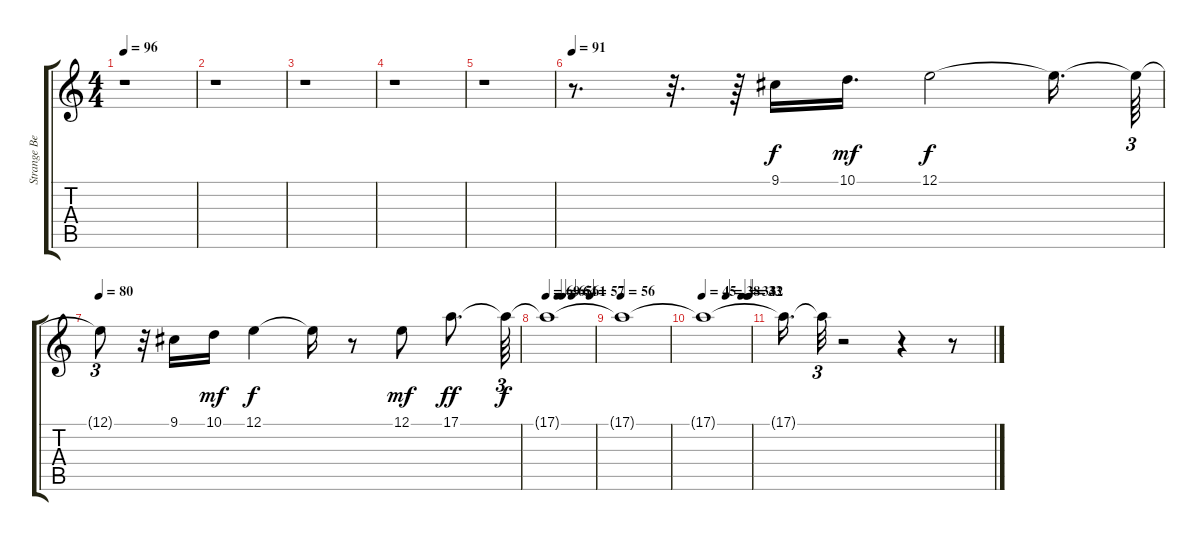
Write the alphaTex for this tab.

\track ("Strange Bells" "Strange Be") {instrument vibraphone}
\staff {score tabs}
\tuning (E4 B3 G3 D3 A2 E2) {hide}
\ts (4 4)
\tempo 96
\clef g2
\ks c
r.1{dy fff} |
r.1 |
r.1 |
r.1 |
r.1 |
\tempo 91
r.8{d} r.32{d} r.64 9.1.16{dy f} 10.1.16{d dy mf} 12.1.2{dy f} 12.1{t}.16{d} 12.1{t}.64{tu (3 2)} |
\tempo 80
12.1{t}.8{tu (3 2)} r.32 9.1.16 10.1.16{dy mf} 12.1.4{dy f} 12.1{t}.16 r.8 12.1.8{dy mf} 17.1.8{d dy ff} 17.1{t}.64{tu (3 2) dy f} |
\tempo 69
\tempo (65 0.25)
\tempo (64 0.34375)
\tempo (61 0.54375)
\tempo (57 0.91875)
17.1{t}.1 |
\tempo 56
17.1{t}.1 |
\tempo 45
\tempo (38 0.5)
\tempo (34 0.8229166666666666)
\tempo (33 0.9479166666666666)
\tempo (32 0.9791666666666666)
17.1{t}.1 |
17.1{t}.16{d} 17.1{t}.32{tu (3 2)} r.2 r.4 r.8
